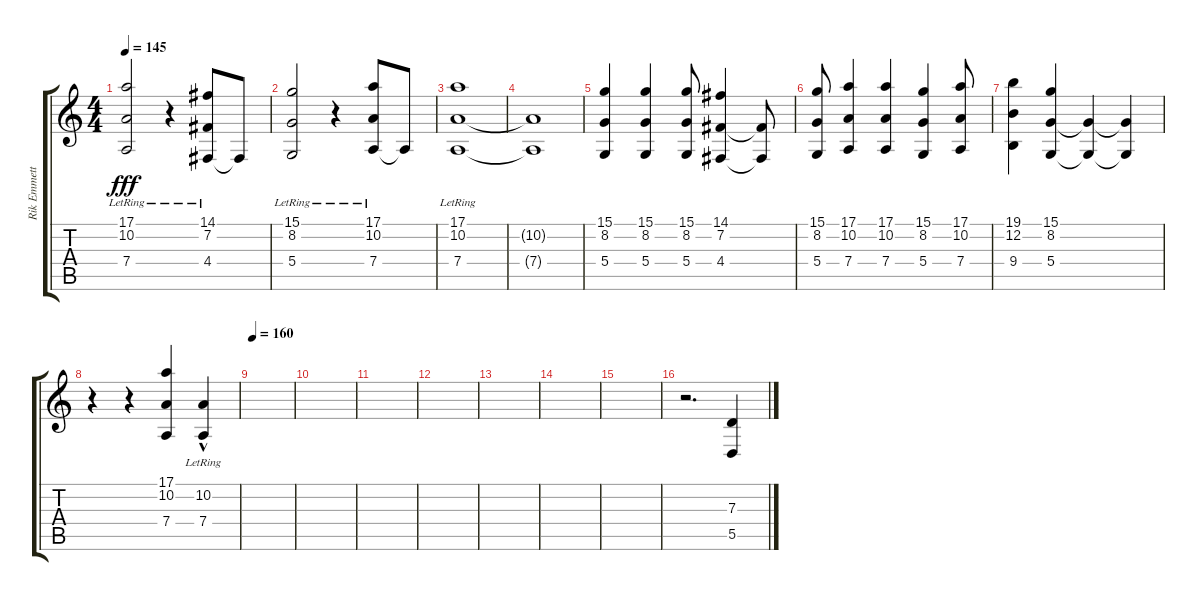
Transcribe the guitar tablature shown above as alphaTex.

\track ("Rik Emmett - Vocals" "Rik Emmett") {instrument synthvoice}
\staff {score tabs}
\tuning (E4 B3 G3 D3 A2 E2) {hide}
\ts (4 4)
\tempo 145
\clef g2
\ks c
(17.1 10.2 7.4{lr}).2{dy fff} r.4 (14.1 7.2 4.4{lr}).8 4.4{t}.8 |
(15.1 8.2{lr} 5.4{lr}).2 r.4 (17.1 10.2{lr} 7.4{lr}).8 7.4{t}.8 |
(17.1 10.2{lr} 7.4{lr}).1 |
(10.2{t} 7.4{t}).1 |
(15.1 8.2 5.4).4 (15.1 8.2 5.4).4 (15.1 8.2 5.4).8 (14.1 7.2 4.4).4 (7.2{t} 4.4{t}).8 |
(15.1 8.2 5.4).8 (17.1 10.2 7.4).4 (17.1 10.2 7.4).4 (15.1 8.2 5.4).4 (17.1 10.2 7.4).8 |
(19.1 12.2 9.4).4 (15.1 8.2 5.4).4 (8.2{t} 5.4{t}).4 (8.2{t} 5.4{t}).4 |
r.4 r.4 (17.1 10.2 7.4).4 (10.2{hac lr} 7.4).4 |
\tempo 160
|
|
|
|
|
|
|
r.2{d} (7.3 5.5).4
